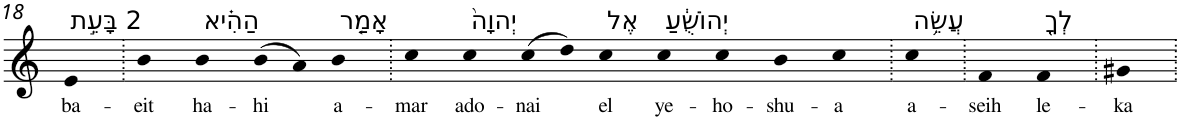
**kern	**text
*part1	*part1
*staff1	*staff1
*I"Piano	*
*I'Pno	*
!!LO:PB:g=z
*clefG2	*
*k[]	*
=18	=18
!LO:TX:a:t=2 בָּעֵ֣ת	!
!	!LO:LY:b
4e	ba-
=19.	=19.
!	!LO:LY:b
4b	-eit
!LO:TX:a:t=הַהִ֗יא	!
!	!LO:LY:b
4b	ha-
!	!LO:LY:b
(>8b	-hi
8a)	.
!LO:TX:a:t=אָמַ֤ר	!
!	!LO:LY:b
4b	a-
=20.	=20.
!	!LO:LY:b
4cc	-mar
!LO:TX:a:t=יְהוָה֙	!
!	!LO:LY:b
4cc	ado-
!	!LO:LY:b
(>8cc	-nai
8dd)	.
!LO:TX:a:t=אֶל	!
!	!LO:LY:b
4cc	el
!LO:TX:a:t=יְהוֹשֻׁ֔עַ	!
!	!LO:LY:b
4cc	ye-
!	!LO:LY:b
4cc	-ho-
!	!LO:LY:b
4b	-shu-
!	!LO:LY:b
4cc	-a
=21.	=21.
!LO:TX:a:t=עֲשֵׂ֥ה	!
!	!LO:LY:b
4cc	a-
=22.	=22.
!	!LO:LY:b
4f	-seih
!LO:TX:a:t=לְךָ֖	!
!	!LO:LY:b
4f	le-
=23.	=23.
!	!LO:LY:b
4g#X	-ka
=.	=.
*-	*-
